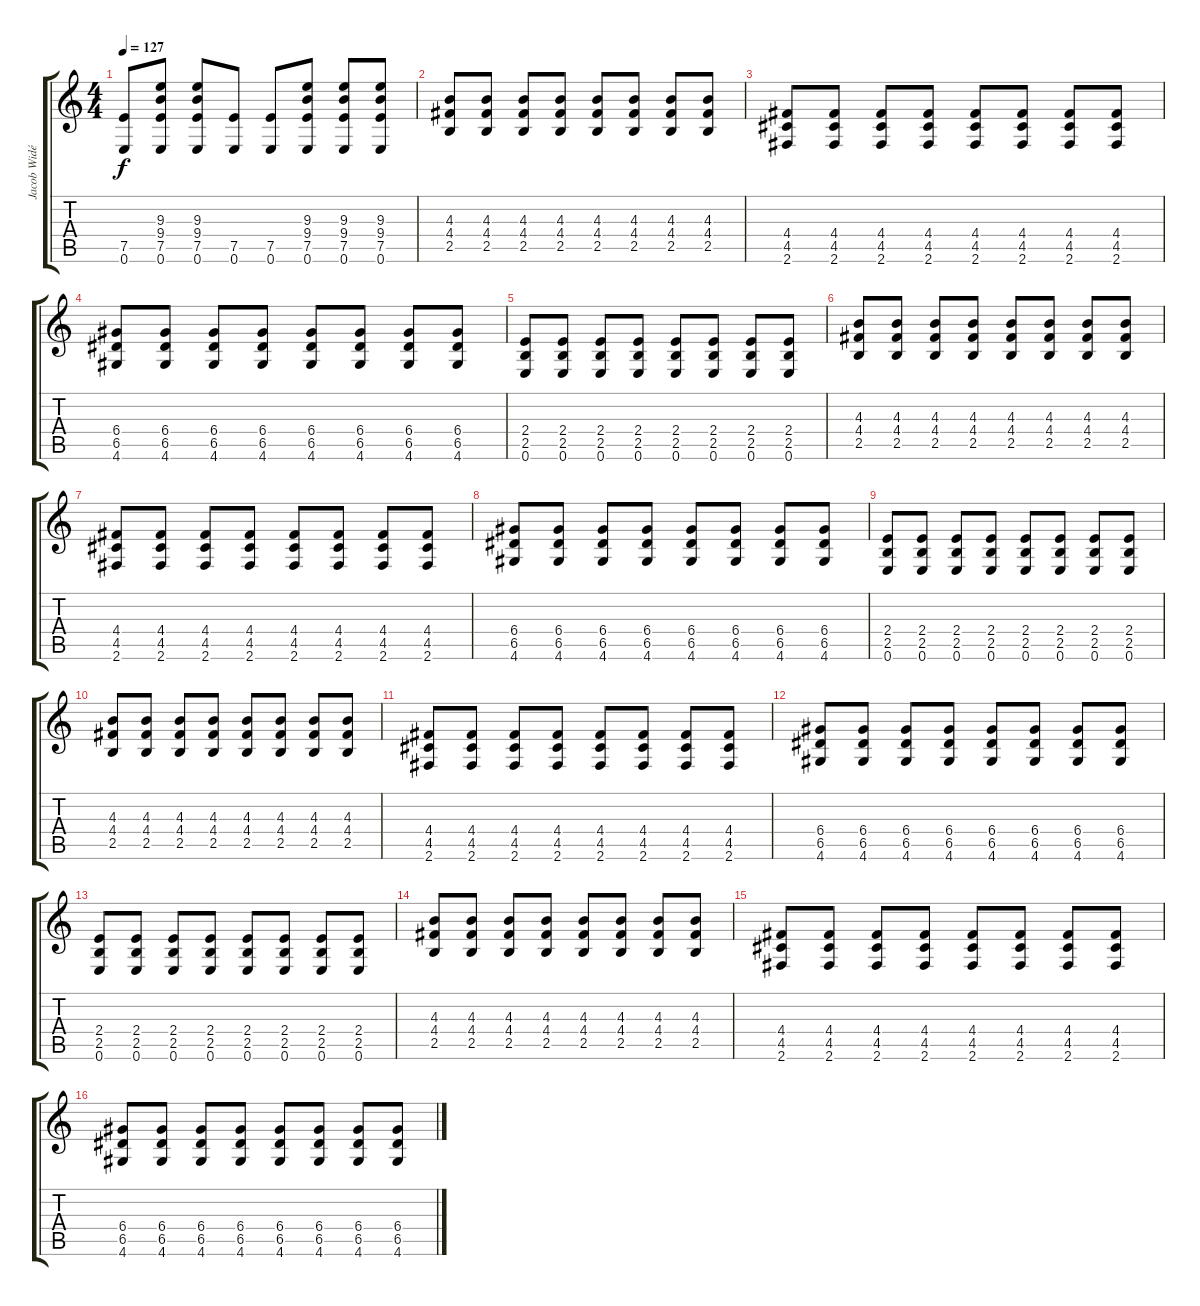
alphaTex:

\track ("Jacob Widén" "Jacob Widé") {instrument distortionguitar}
\staff {score tabs}
\tuning (E4 B3 G3 D3 A2 E2) {hide}
\ts (4 4)
\tempo 127
\clef g2
\ks c
(7.5 0.6).8{dy f} (9.3 9.4 7.5 0.6).8 (9.3 9.4 7.5 0.6).8 (7.5 0.6).8 (7.5 0.6).8 (9.3 9.4 7.5 0.6).8 (9.3 9.4 7.5 0.6).8 (9.3 9.4 7.5 0.6).8 |
(4.3 4.4 2.5).8 (4.3 4.4 2.5).8 (4.3 4.4 2.5).8 (4.3 4.4 2.5).8 (4.3 4.4 2.5).8 (4.3 4.4 2.5).8 (4.3 4.4 2.5).8 (4.3 4.4 2.5).8 |
(4.4 4.5 2.6).8 (4.4 4.5 2.6).8 (4.4 4.5 2.6).8 (4.4 4.5 2.6).8 (4.4 4.5 2.6).8 (4.4 4.5 2.6).8 (4.4 4.5 2.6).8 (4.4 4.5 2.6).8 |
(6.4 6.5 4.6).8 (6.4 6.5 4.6).8 (6.4 6.5 4.6).8 (6.4 6.5 4.6).8 (6.4 6.5 4.6).8 (6.4 6.5 4.6).8 (6.4 6.5 4.6).8 (6.4 6.5 4.6).8 |
(2.4 2.5 0.6).8 (2.4 2.5 0.6).8 (2.4 2.5 0.6).8 (2.4 2.5 0.6).8 (2.4 2.5 0.6).8 (2.4 2.5 0.6).8 (2.4 2.5 0.6).8 (2.4 2.5 0.6).8 |
(4.3 4.4 2.5).8 (4.3 4.4 2.5).8 (4.3 4.4 2.5).8 (4.3 4.4 2.5).8 (4.3 4.4 2.5).8 (4.3 4.4 2.5).8 (4.3 4.4 2.5).8 (4.3 4.4 2.5).8 |
(4.4 4.5 2.6).8 (4.4 4.5 2.6).8 (4.4 4.5 2.6).8 (4.4 4.5 2.6).8 (4.4 4.5 2.6).8 (4.4 4.5 2.6).8 (4.4 4.5 2.6).8 (4.4 4.5 2.6).8 |
(6.4 6.5 4.6).8 (6.4 6.5 4.6).8 (6.4 6.5 4.6).8 (6.4 6.5 4.6).8 (6.4 6.5 4.6).8 (6.4 6.5 4.6).8 (6.4 6.5 4.6).8 (6.4 6.5 4.6).8 |
(2.4 2.5 0.6).8 (2.4 2.5 0.6).8 (2.4 2.5 0.6).8 (2.4 2.5 0.6).8 (2.4 2.5 0.6).8 (2.4 2.5 0.6).8 (2.4 2.5 0.6).8 (2.4 2.5 0.6).8 |
(4.3 4.4 2.5).8 (4.3 4.4 2.5).8 (4.3 4.4 2.5).8 (4.3 4.4 2.5).8 (4.3 4.4 2.5).8 (4.3 4.4 2.5).8 (4.3 4.4 2.5).8 (4.3 4.4 2.5).8 |
(4.4 4.5 2.6).8 (4.4 4.5 2.6).8 (4.4 4.5 2.6).8 (4.4 4.5 2.6).8 (4.4 4.5 2.6).8 (4.4 4.5 2.6).8 (4.4 4.5 2.6).8 (4.4 4.5 2.6).8 |
(6.4 6.5 4.6).8 (6.4 6.5 4.6).8 (6.4 6.5 4.6).8 (6.4 6.5 4.6).8 (6.4 6.5 4.6).8 (6.4 6.5 4.6).8 (6.4 6.5 4.6).8 (6.4 6.5 4.6).8 |
(2.4 2.5 0.6).8 (2.4 2.5 0.6).8 (2.4 2.5 0.6).8 (2.4 2.5 0.6).8 (2.4 2.5 0.6).8 (2.4 2.5 0.6).8 (2.4 2.5 0.6).8 (2.4 2.5 0.6).8 |
(4.3 4.4 2.5).8 (4.3 4.4 2.5).8 (4.3 4.4 2.5).8 (4.3 4.4 2.5).8 (4.3 4.4 2.5).8 (4.3 4.4 2.5).8 (4.3 4.4 2.5).8 (4.3 4.4 2.5).8 |
(4.4 4.5 2.6).8 (4.4 4.5 2.6).8 (4.4 4.5 2.6).8 (4.4 4.5 2.6).8 (4.4 4.5 2.6).8 (4.4 4.5 2.6).8 (4.4 4.5 2.6).8 (4.4 4.5 2.6).8 |
(6.4 6.5 4.6).8 (6.4 6.5 4.6).8 (6.4 6.5 4.6).8 (6.4 6.5 4.6).8 (6.4 6.5 4.6).8 (6.4 6.5 4.6).8 (6.4 6.5 4.6).8 (6.4 6.5 4.6).8
